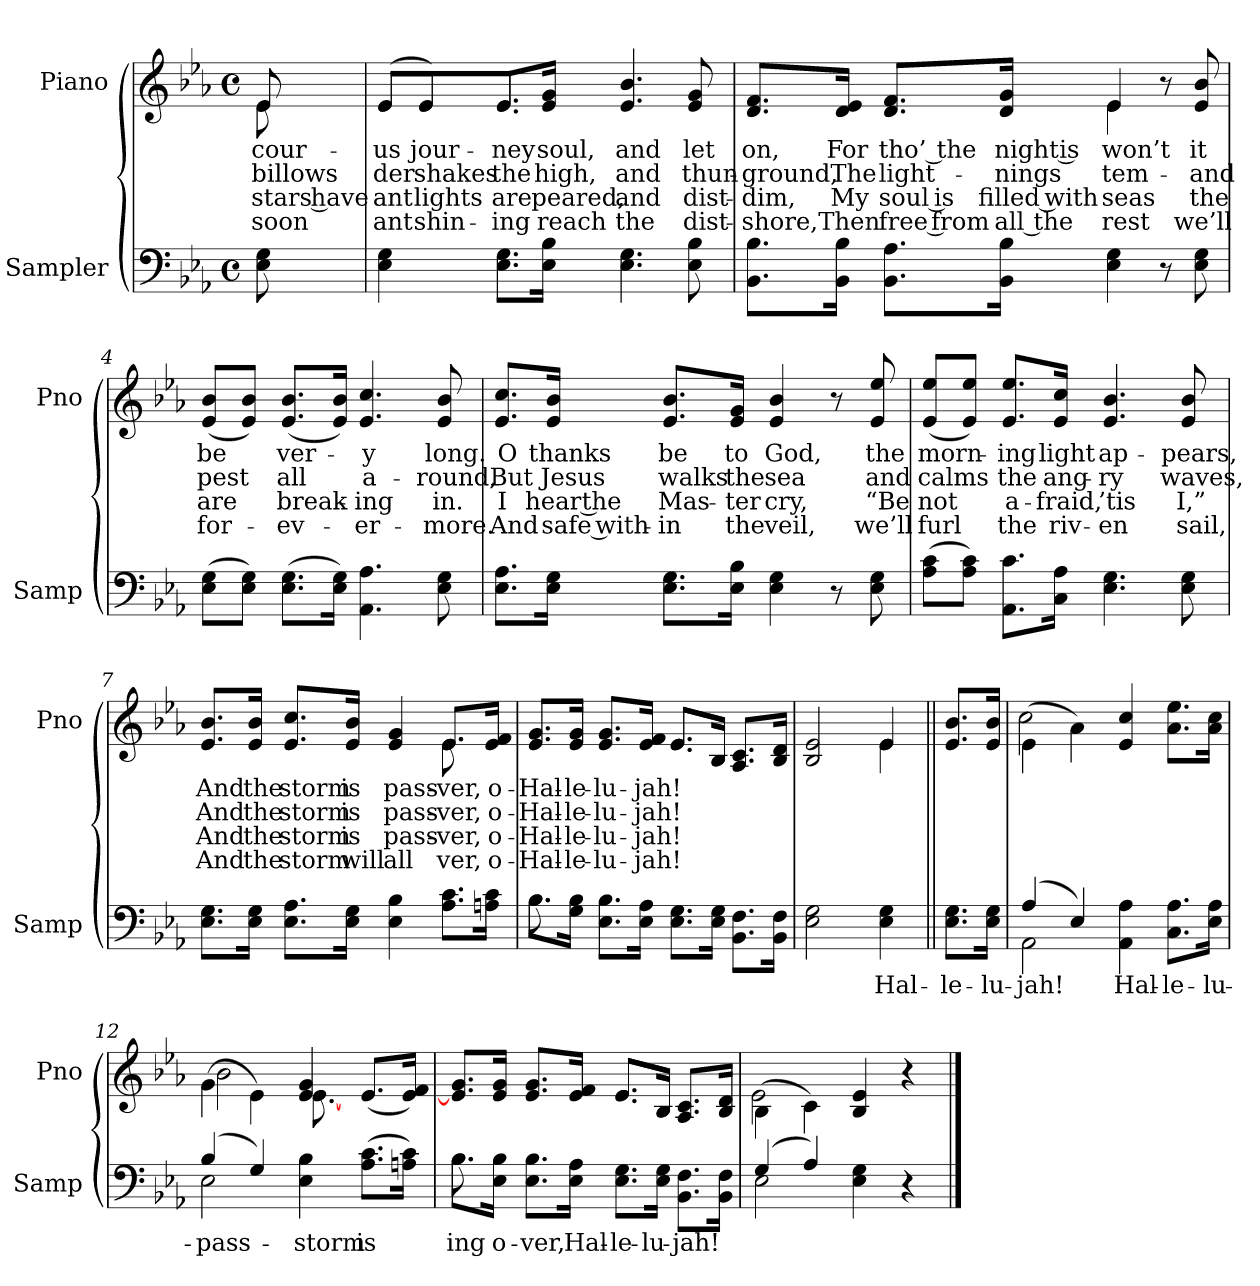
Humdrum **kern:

**kern	**text	**kern	**text	**text	**text	**text
*part2	*part2	*part1	*part1	*part1	*part1	*part1
*staff2	*staff2	*staff1	*staff1	*staff1	*staff1	*staff1
*I"Sampler	*	*I"Piano	*	*	*	*
*I'Samp	*	*I'Pno	*	*	*	*
*clefF4	*	*clefG2	*	*	*	*
*k[b-e-a-]	*	*k[b-e-a-]	*	*	*	*
*E-:	*	*E-:	*	*	*	*
*M4/4	*	*M4/4	*	*	*	*
*met(c)	*	*met(c)	*	*	*	*
=1	=1	=1	=1	=1	=1	=1
*	*	*^	*	*	*	*
8E- 8G	.	8e-/	8e-	cour-	billows	stars have	soon
=2	=2	=2	=2	=2	=2	=2	=2
4E- 4G	.	(8e-/L	8e-/L	us	-der	-ant	-ant
.	.	8e-/J)	8e-/J	jour-	shakes	lights	shin-
8.E-\ 8.G\L	.	8.e-/L	8.e-J	-ney	the	are	-ing
16E-\ 16B-\Jk	.	16e-/ 16g/Jk	2ryy	soul,	high,	-peared,	reach
4.E- 4.G	.	4.e- 4.b-	.	and	and	and	the
8E- 8B-	.	8e- 8g	.	let	thun-	dist-	dist-
.	.	.	16ryy	.	.	.	.
=3	=3	=3	=3	=3	=3	=3	=3
8.BB-\ 8.B-\L	.	8.d/ 8.f/L	2ryy	on,	ground,	dim,	shore,
16BB-\ 16B-\Jk	.	16d/ 16e-/Jk	.	For	The	My	Then
8.BB-\ 8.A-\L	.	8.d/ 8.f/L	.	tho’ the	light-	soul is	free from
16BB-\ 16B-\Jk	.	16d/ 16g/Jk	.	night is	-nings	filled with	all the
4E- 4G	.	4e-/	4e-	won’t	tem-	seas	rest
8r	.	8r	4ryy	.	.	.	.
8E- 8G	.	8e- 8b-	.	it	and	the	we’ll
*	*	*v	*v	*	*	*	*
=4	=4	=4	=4	=4	=4	=4
(8E-\ 8G\L	.	(8e-/ 8b-/L	be	-pest	are	for-
8E-\ 8G\J)	.	8e-/ 8b-/J)	.	.	.	.
(8.E-\ 8.G\L	.	(8.e-/ 8.b-/L	ver-	all	break-	-ev-
16E-\ 16G\Jk)	.	16e-/ 16b-/Jk)	.	.	.	.
4.AA- 4.A-	.	4.e- 4.cc	-y	a-	-ing	-er-
8E- 8G	.	8e- 8b-	long.	-round,	in.	-more.
=5	=5	=5	=5	=5	=5	=5
8.E-\ 8.A-\L	.	8.e-/ 8.cc/L	O	But	I	And
16E-\ 16G\Jk	.	16e-/ 16b-/Jk	thanks	Jesus	hear the	safe with-
8.E-\ 8.G\L	.	8.e-/ 8.b-/L	be	walks	Mas-	-in
16E-\ 16B-\Jk	.	16e-/ 16g/Jk	to	the	-ter	the
4E- 4G	.	4e- 4b-	God,	sea	cry,	veil,
8r	.	8r	.	.	.	.
8E- 8G	.	8e- 8ee-	the	and	“Be	we’ll
=6	=6	=6	=6	=6	=6	=6
(8A-\ 8c\L	.	(8e-/ 8ee-/L	morn-	calms	not	furl
8A-\ 8c\J)	.	8e-/ 8ee-/J)	.	.	.	.
8.AA-\ 8.c\L	.	8.e-/ 8.ee-/L	-ing	the	a-	the
16C\ 16A-\Jk	.	16e-/ 16cc/Jk	light	ang-	-fraid,	riv-
4.E- 4.G	.	4.e- 4.b-	ap-	-ry	’tis	-en
8E- 8G	.	8e- 8b-	-pears,	waves,	I,”	sail,
=7	=7	=7	=7	=7	=7	=7
*	*	*^	*	*	*	*
8.E-\ 8.G\L	.	8.e-/ 8.b-/L	2.ryy	And	And	And	And
16E-\ 16G\Jk	.	16e-/ 16b-/Jk	.	the	the	the	the
8.E-\ 8.A-\L	.	8.e-/ 8.cc/L	.	storm	storm	storm	storm
16E-\ 16G\Jk	.	16e-/ 16b-/Jk	.	is	is	is	will
4E- 4B-	.	4e- 4g	.	pass-	pass-	pass-	all
8.A-\ 8.c\L	.	8.e-/L	8.e-	-ver,	-ver,	-ver,	-ver,
16An\ 16c\Jk	.	16e-/ 16f/Jk	16ryy	o-	o-	o-	o-
=8	=8	=8	=8	=8	=8	=8	=8
*^	*	*	*	*	*	*	*
8.B-\L	8.B-	.	8.e-/ 8.g/L	2ryy	Hal-	Hal-	Hal-	Hal-
16G\ 16B-\Jk	2ryy	.	16e-/ 16g/Jk	.	-le-	-le-	-le-	-le-
8.E-\ 8.B-\L	.	.	8.e-/ 8.g/L	.	-lu-	-lu-	-lu-	-lu-
16E-\ 16A-\Jk	.	.	16e-/ 16f/Jk	.	-jah!	-jah!	-jah!	-jah!
8.E-\ 8.G\L	.	.	8.e-/L	8.e-/L	.	.	.	.
16E-\ 16G\Jk	4ryy	.	16B-/Jk	16B-/Jk	.	.	.	.
8.BB-\ 8.F\L	.	.	8.A-/ 8.c/L	4ryy	.	.	.	.
16BB-\ 16F\Jk	16ryy	.	16B-/ 16d/Jk	.	.	.	.	.
*v	*v	*	*	*	*	*	*	*
=9	=9	=9	=9	=9	=9	=9	=9
2E- 2G	.	2B- 2e-	2ryy	.	.	.	.
4E- 4G	Hal-	4e-/	4e-	.	.	.	.
=10||	=10||	=10||	=10||	=10||	=10||	=10||	=10||
!	!	!LO:TX:t=Refrain	!	!	!	!	!
*	*	*v	*v	*	*	*	*
8.E-\ 8.G\L	-le-	8.e-/ 8.b-/L	.	.	.	.
16E-\ 16G\Jk	-lu-	16e-/ 16b-/Jk	.	.	.	.
=11	=11	=11	=11	=11	=11	=11
*^	*	*^	*	*	*	*
(4A-/	2AA-	-jah!	(4e-\	2cc	.	.	.	.
4E-/)	.	.	4a-\)	.	.	.	.	.
4AA- 4A-	2ryy	Hal-	4e- 4cc	2ryy	.	.	.	.
8.C\ 8.A-\L	.	-le-	8.a-\ 8.ee-\L	.	.	.	.	.
16E-\ 16A-\Jk	.	-lu-	16a-\ 16cc\Jk	.	.	.	.	.
=12	=12	=12	=12	=12	=12	=12	=12	=12
(4B-/	2E-	pass-	(4g\	2b-	.	.	.	.
4G/)	.	.	4e-\)	.	.	.	.	.
4E- 4B-	2ryy	storm	4e- 4g	[8.e-	.	.	.	.
.	.	.	.	4ryy	.	.	.	.
(8.A-\ 8.c\L	.	is	(8.e-/L	.	.	.	.	.
16An\ 16c\Jk)	.	.	16e-/ 16f/Jk)	16ryy	.	.	.	.
=13	=13	=13	=13	=13	=13	=13	=13	=13
8.B-\L	8.B-	-ing	8.e-]/ 8.g/L	2ryy	.	.	.	.
16E-\ 16B-\Jk	2ryy	o-	16e-/ 16g/Jk	.	.	.	.	.
8.E-\ 8.B-\L	.	-ver,	8.e-/ 8.g/L	.	.	.	.	.
16E-\ 16A-\Jk	.	Hal-	16e-/ 16f/Jk	.	.	.	.	.
8.E-\ 8.G\L	.	-le-	8.e-/L	8.e-/L	.	.	.	.
16E-\ 16G\Jk	4ryy	-lu-	16B-/Jk	16B-/Jk	.	.	.	.
8.BB-\ 8.F\L	.	-jah!	8.A-/ 8.c/L	4ryy	.	.	.	.
16BB-\ 16F\Jk	16ryy	.	16B-/ 16d/Jk	.	.	.	.	.
=14	=14	=14	=14	=14	=14	=14	=14	=14
(4G/	2E-	.	(4B-\	2e-	.	.	.	.
4A-/)	.	.	4c\)	.	.	.	.	.
4E- 4G	2ryy	.	4B- 4e-	2ryy	.	.	.	.
4r	.	.	4r	.	.	.	.	.
*v	*v	*	*	*	*	*	*	*
*	*	*v	*v	*	*	*	*
==	==	==	==	==	==	==
*-	*-	*-	*-	*-	*-	*-
